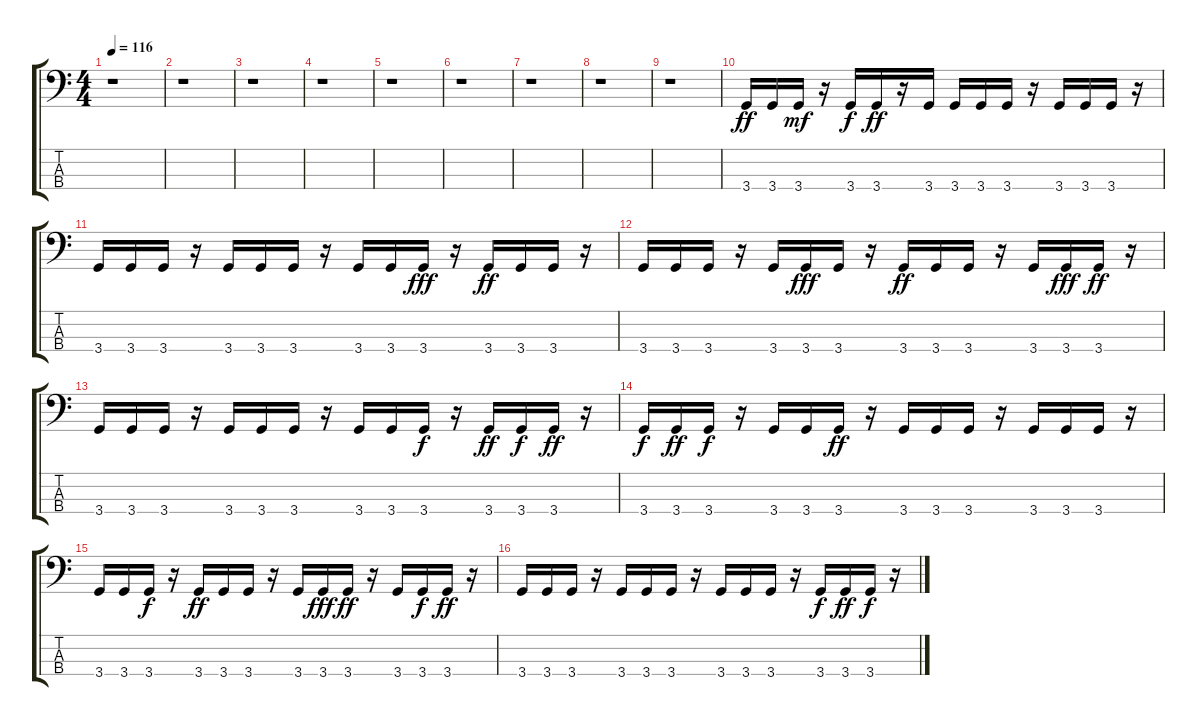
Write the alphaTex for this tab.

\track "" {instrument synthbass1}
\staff {score tabs}
\tuning (G2 D2 A1 E1) {hide}
\ts (4 4)
\tempo 116
\clef f4
\ks c
r.1{dy ff} |
r.1 |
r.1 |
r.1 |
r.1 |
r.1 |
r.1 |
r.1 |
r.1 |
3.4.16 3.4.16 3.4.16{dy mf} r.16 3.4.16{dy f} 3.4.16{dy ff} r.16 3.4.16 3.4.16 3.4.16 3.4.16 r.16 3.4.16 3.4.16 3.4.16 r.16 |
3.4.16 3.4.16 3.4.16 r.16 3.4.16 3.4.16 3.4.16 r.16 3.4.16 3.4.16 3.4.16{dy fff} r.16 3.4.16{dy ff} 3.4.16 3.4.16 r.16 |
3.4.16 3.4.16 3.4.16 r.16 3.4.16 3.4.16{dy fff} 3.4.16 r.16 3.4.16{dy ff} 3.4.16 3.4.16 r.16 3.4.16 3.4.16{dy fff} 3.4.16{dy ff} r.16 |
3.4.16 3.4.16 3.4.16 r.16 3.4.16 3.4.16 3.4.16 r.16 3.4.16 3.4.16 3.4.16{dy f} r.16 3.4.16{dy ff} 3.4.16{dy f} 3.4.16{dy ff} r.16 |
3.4.16{dy f} 3.4.16{dy ff} 3.4.16{dy f} r.16 3.4.16 3.4.16 3.4.16{dy ff} r.16 3.4.16 3.4.16 3.4.16 r.16 3.4.16 3.4.16 3.4.16 r.16 |
3.4.16 3.4.16 3.4.16{dy f} r.16 3.4.16{dy ff} 3.4.16 3.4.16 r.16 3.4.16 3.4.16{dy fff} 3.4.16{dy ff} r.16 3.4.16 3.4.16{dy f} 3.4.16{dy ff} r.16 |
3.4.16 3.4.16 3.4.16 r.16 3.4.16 3.4.16 3.4.16 r.16 3.4.16 3.4.16 3.4.16 r.16 3.4.16{dy f} 3.4.16{dy ff} 3.4.16{dy f} r.16
